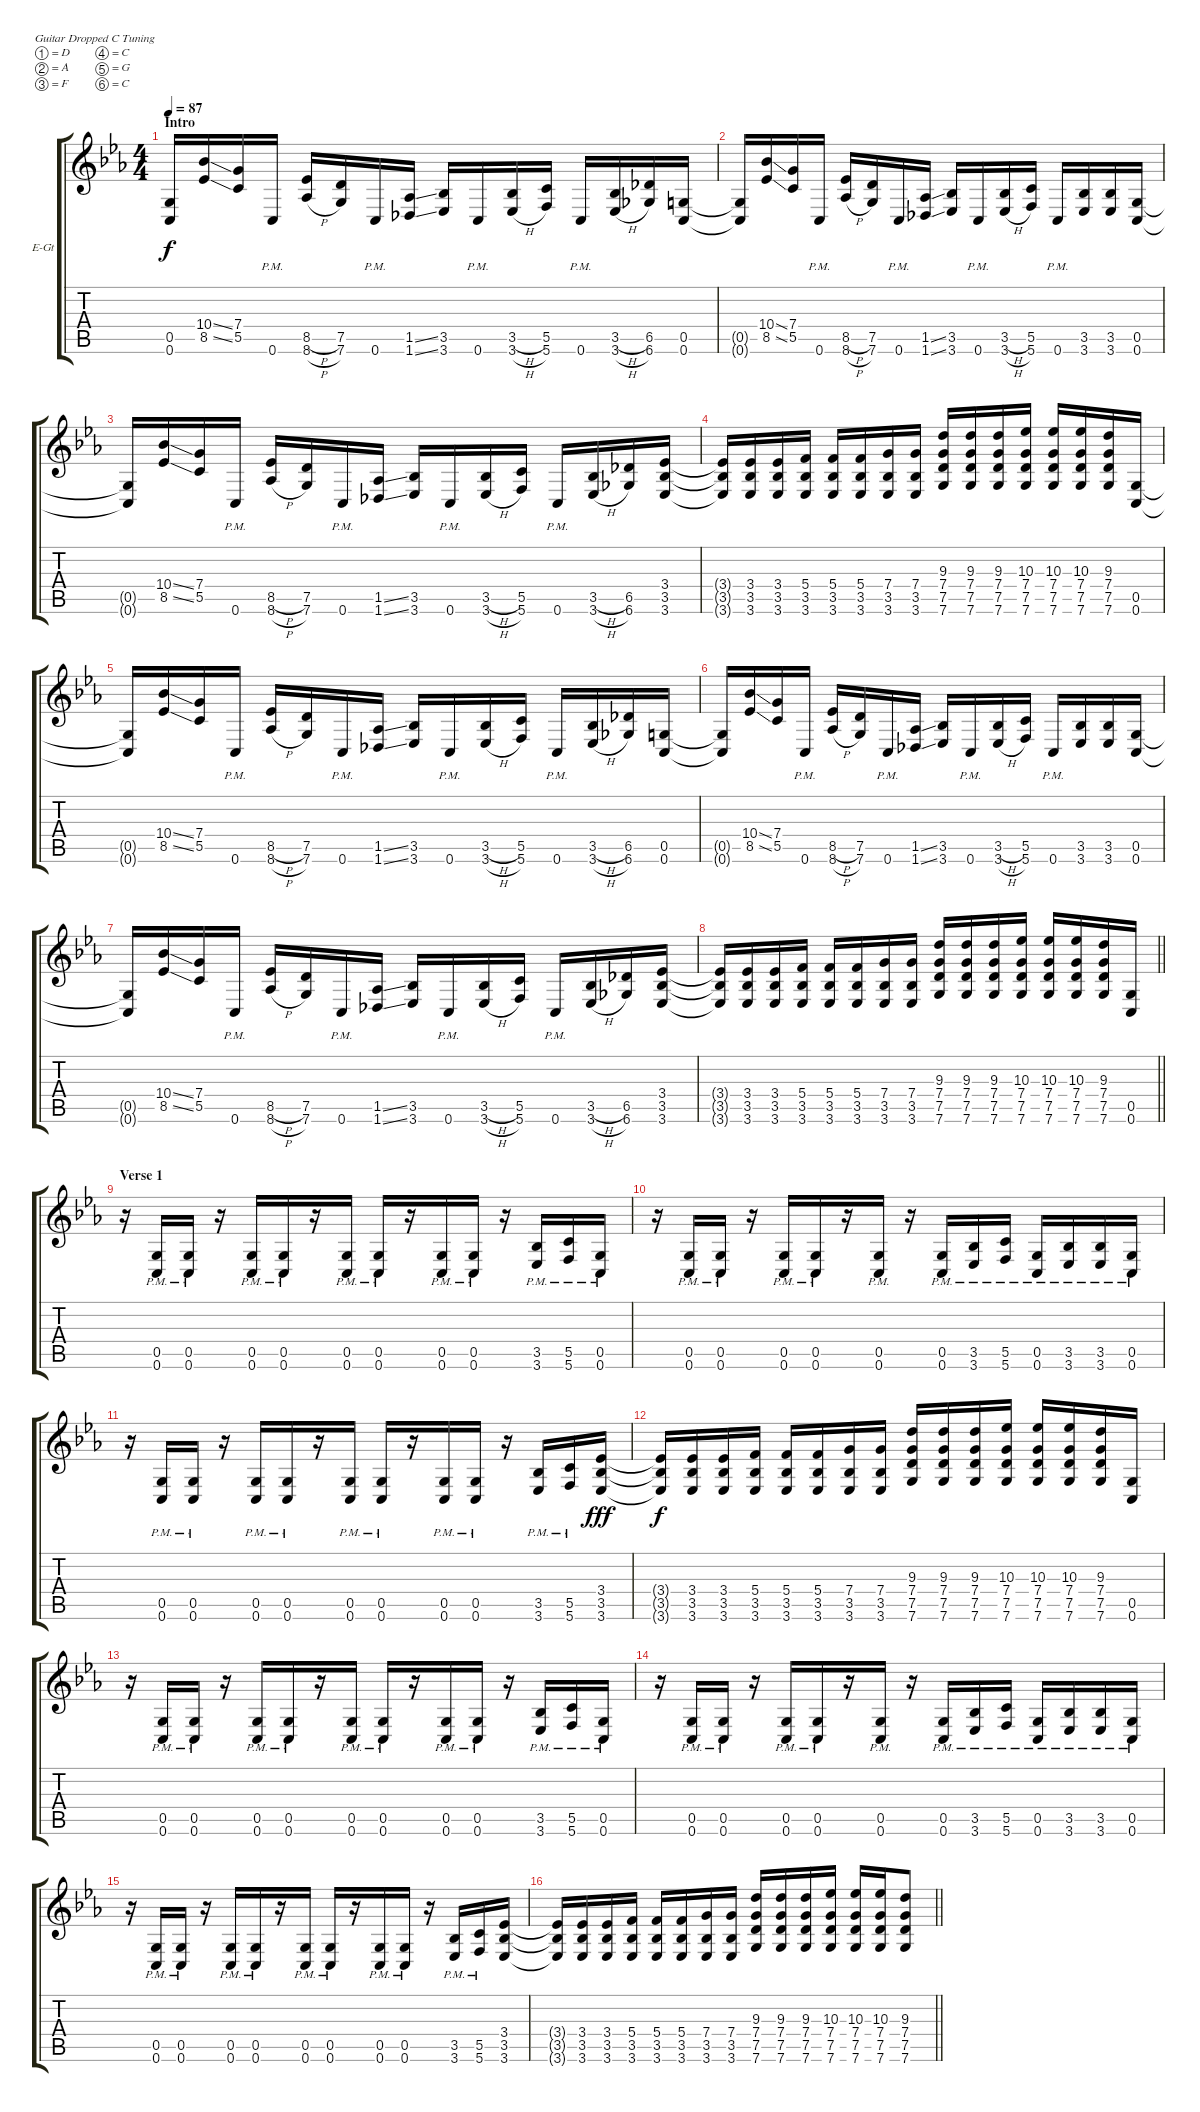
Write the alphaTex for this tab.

\bracketExtendMode groupsimilarinstruments
\firstSystemTrackNameOrientation horizontal
\otherSystemsTrackNameOrientation horizontal
\track ("Dan Donegan (rhythm)" "E-Gt") {instrument distortionguitar}
\staff {score tabs}
\tuning (D4 A3 F3 C3 G2 C2)
\ts (4 4)
\beaming (8 2 2 2 2)
\section ("" "Intro")
\tempo 87
\clef g2
\ks cminor
(0.5 0.6).16{dy f instrument distortionguitar} (10.4{ss} 8.5{ss}).16 (7.4 5.5).16 0.6{pm}.16 (8.5{h} 8.6{h}).16 (7.5 7.6).16 0.6{pm}.16 (1.5{ss} 1.6{ss}).16 (3.5 3.6).16 0.6{pm}.16 (3.5{h} 3.6{h}).16 (5.5 5.6).16 0.6{pm}.16 (3.5{h} 3.6{h}).16 (6.5 6.6).16 (0.5 0.6).16 |
(0.5{t} 0.6{t}).16 (10.4{ss} 8.5{ss}).16 (7.4 5.5).16 0.6{pm}.16 (8.5{h} 8.6{h}).16 (7.5 7.6).16 0.6{pm}.16 (1.5{ss} 1.6{ss}).16 (3.5 3.6).16 0.6{pm}.16 (3.5{h} 3.6{h}).16 (5.5 5.6).16 0.6{pm}.16 (3.5 3.6).16 (3.5 3.6).16 (0.5 0.6).16 |
(0.5{t} 0.6{t}).16 (10.4{ss} 8.5{ss}).16 (7.4 5.5).16 0.6{pm}.16 (8.5{h} 8.6{h}).16 (7.5 7.6).16 0.6{pm}.16 (1.5{ss} 1.6{ss}).16 (3.5 3.6).16 0.6{pm}.16 (3.5{h} 3.6{h}).16 (5.5 5.6).16 0.6{pm}.16 (3.5{h} 3.6{h}).16 (6.5 6.6).16 (3.4 3.5 3.6).16 |
(3.4{t} 3.5{t} 3.6{t}).16 (3.4 3.5 3.6).16 (3.4 3.5 3.6).16 (5.4 3.5 3.6).16 (5.4 3.5 3.6).16 (5.4 3.5 3.6).16 (7.4 3.5 3.6).16 (7.4 3.5 3.6).16 (9.3 7.4 7.5 7.6).16 (9.3 7.4 7.5 7.6).16 (9.3 7.4 7.5 7.6).16 (10.3 7.4 7.5 7.6).16 (10.3 7.4 7.5 7.6).16 (10.3 7.4 7.5 7.6).16 (9.3 7.4 7.5 7.6).16 (0.5 0.6).16 |
(0.5{t} 0.6{t}).16 (10.4{ss} 8.5{ss}).16 (7.4 5.5).16 0.6{pm}.16 (8.5{h} 8.6{h}).16 (7.5 7.6).16 0.6{pm}.16 (1.5{ss} 1.6{ss}).16 (3.5 3.6).16 0.6{pm}.16 (3.5{h} 3.6{h}).16 (5.5 5.6).16 0.6{pm}.16 (3.5{h} 3.6{h}).16 (6.5 6.6).16 (0.5 0.6).16 |
(0.5{t} 0.6{t}).16 (10.4{ss} 8.5{ss}).16 (7.4 5.5).16 0.6{pm}.16 (8.5{h} 8.6{h}).16 (7.5 7.6).16 0.6{pm}.16 (1.5{ss} 1.6{ss}).16 (3.5 3.6).16 0.6{pm}.16 (3.5{h} 3.6{h}).16 (5.5 5.6).16 0.6{pm}.16 (3.5 3.6).16 (3.5 3.6).16 (0.5 0.6).16 |
(0.5{t} 0.6{t}).16 (10.4{ss} 8.5{ss}).16 (7.4 5.5).16 0.6{pm}.16 (8.5{h} 8.6{h}).16 (7.5 7.6).16 0.6{pm}.16 (1.5{ss} 1.6{ss}).16 (3.5 3.6).16 0.6{pm}.16 (3.5{h} 3.6{h}).16 (5.5 5.6).16 0.6{pm}.16 (3.5{h} 3.6{h}).16 (6.5 6.6).16 (3.4 3.5 3.6).16 |
\barLineRight lightlight
(3.4{t} 3.5{t} 3.6{t}).16 (3.4 3.5 3.6).16 (3.4 3.5 3.6).16 (5.4 3.5 3.6).16 (5.4 3.5 3.6).16 (5.4 3.5 3.6).16 (7.4 3.5 3.6).16 (7.4 3.5 3.6).16 (9.3 7.4 7.5 7.6).16 (9.3 7.4 7.5 7.6).16 (9.3 7.4 7.5 7.6).16 (10.3 7.4 7.5 7.6).16 (10.3 7.4 7.5 7.6).16 (10.3 7.4 7.5 7.6).16 (9.3 7.4 7.5 7.6).16 (0.5 0.6).16 |
\section ("" "Verse 1")
r.16 (0.5{pm} 0.6{pm}).16 (0.5{pm} 0.6{pm}).16 r.16 (0.5{pm} 0.6{pm}).16 (0.5{pm} 0.6{pm}).16 r.16 (0.5{pm} 0.6{pm}).16 (0.5{pm} 0.6{pm}).16 r.16 (0.5{pm} 0.6{pm}).16 (0.5{pm} 0.6{pm}).16 r.16 (3.5{pm} 3.6{pm}).16 (5.5{pm} 5.6{pm}).16 (0.5{pm} 0.6{pm}).16 |
r.16 (0.5{pm} 0.6{pm}).16 (0.5{pm} 0.6{pm}).16 r.16 (0.5{pm} 0.6{pm}).16 (0.5{pm} 0.6{pm}).16 r.16 (0.5{pm} 0.6{pm}).16 r.16 (0.5{pm} 0.6{pm}).16 (3.5{pm} 3.6{pm}).16 (5.5{pm} 5.6{pm}).16 (0.5{pm} 0.6{pm}).16 (3.5{pm} 3.6{pm}).16 (3.5{pm} 3.6{pm}).16 (0.5{pm} 0.6{pm}).16 |
r.16 (0.5{pm} 0.6{pm}).16 (0.5{pm} 0.6{pm}).16 r.16 (0.5{pm} 0.6{pm}).16 (0.5{pm} 0.6{pm}).16 r.16 (0.5{pm} 0.6{pm}).16 (0.5{pm} 0.6{pm}).16 r.16 (0.5{pm} 0.6{pm}).16 (0.5{pm} 0.6{pm}).16 r.16 (3.5{pm} 3.6{pm}).16 (5.5{pm} 5.6{pm}).16 (3.4 3.5 3.6).16{dy fff} |
(3.4{t} 3.5{t} 3.6{t}).16{dy f} (3.4 3.5 3.6).16 (3.4 3.5 3.6).16 (5.4 3.5 3.6).16 (5.4 3.5 3.6).16 (5.4 3.5 3.6).16 (7.4 3.5 3.6).16 (7.4 3.5 3.6).16 (9.3 7.4 7.5 7.6).16 (9.3 7.4 7.5 7.6).16 (9.3 7.4 7.5 7.6).16 (10.3 7.4 7.5 7.6).16 (10.3 7.4 7.5 7.6).16 (10.3 7.4 7.5 7.6).16 (9.3 7.4 7.5 7.6).16 (0.5 0.6).16 |
r.16 (0.5{pm} 0.6{pm}).16 (0.5{pm} 0.6{pm}).16 r.16 (0.5{pm} 0.6{pm}).16 (0.5{pm} 0.6{pm}).16 r.16 (0.5{pm} 0.6{pm}).16 (0.5{pm} 0.6{pm}).16 r.16 (0.5{pm} 0.6{pm}).16 (0.5{pm} 0.6{pm}).16 r.16 (3.5{pm} 3.6{pm}).16 (5.5{pm} 5.6{pm}).16 (0.5{pm} 0.6{pm}).16 |
r.16 (0.5{pm} 0.6{pm}).16 (0.5{pm} 0.6{pm}).16 r.16 (0.5{pm} 0.6{pm}).16 (0.5{pm} 0.6{pm}).16 r.16 (0.5{pm} 0.6{pm}).16 r.16 (0.5{pm} 0.6{pm}).16 (3.5{pm} 3.6{pm}).16 (5.5{pm} 5.6{pm}).16 (0.5{pm} 0.6{pm}).16 (3.5{pm} 3.6{pm}).16 (3.5{pm} 3.6{pm}).16 (0.5{pm} 0.6{pm}).16 |
r.16 (0.5{pm} 0.6{pm}).16 (0.5{pm} 0.6{pm}).16 r.16 (0.5{pm} 0.6{pm}).16 (0.5{pm} 0.6{pm}).16 r.16 (0.5{pm} 0.6{pm}).16 (0.5{pm} 0.6{pm}).16 r.16 (0.5{pm} 0.6{pm}).16 (0.5{pm} 0.6{pm}).16 r.16 (3.5{pm} 3.6{pm}).16 (5.5{pm} 5.6{pm}).16 (3.4 3.5 3.6).16 |
\barLineRight lightlight
(3.4{t} 3.5{t} 3.6{t}).16 (3.4 3.5 3.6).16 (3.4 3.5 3.6).16 (5.4 3.5 3.6).16 (5.4 3.5 3.6).16 (5.4 3.5 3.6).16 (7.4 3.5 3.6).16 (7.4 3.5 3.6).16 (9.3 7.4 7.5 7.6).16 (9.3 7.4 7.5 7.6).16 (9.3 7.4 7.5 7.6).16 (10.3 7.4 7.5 7.6).16 (10.3 7.4 7.5 7.6).16 (10.3 7.4 7.5 7.6).16 (9.3 7.4 7.5 7.6).8
